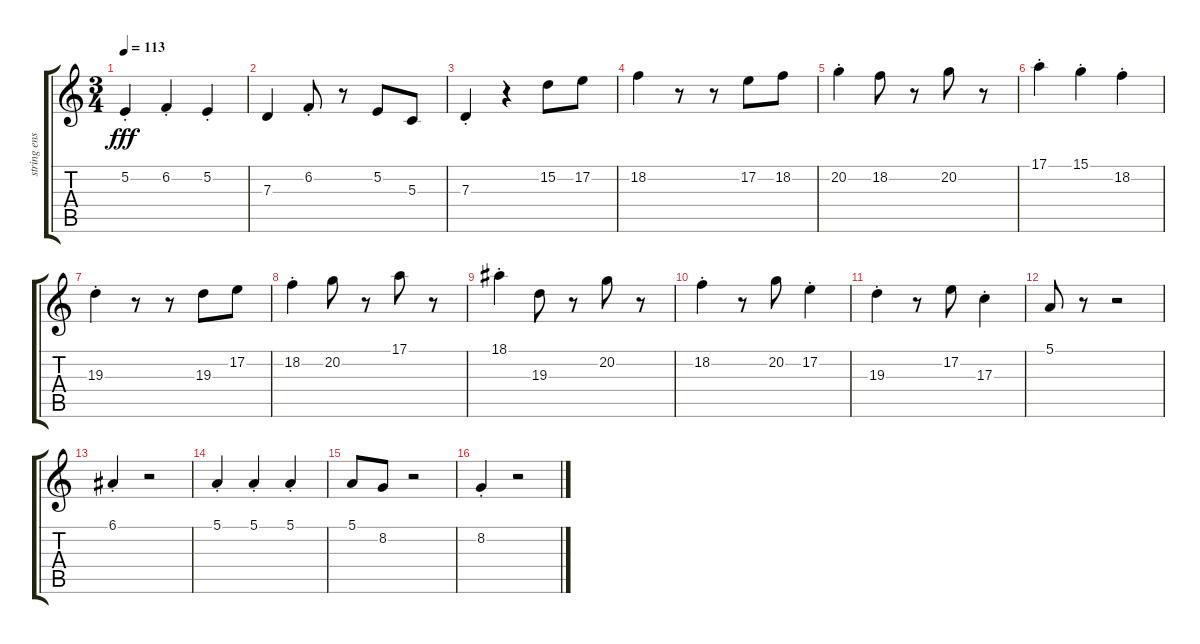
\track ("string ensemble" "string ens") {instrument stringensemble1}
\staff {score tabs}
\tuning (E4 B3 G3 D3 A2 E2) {hide}
\ts (3 4)
\tempo 113
\clef g2
\ks c
5.2{st}.4{dy fff} 6.2{st}.4 5.2{st}.4 |
7.3.4 6.2{st}.8 r.8 5.2.8 5.3.8 |
7.3{st}.4 r.4 15.2.8 17.2.8 |
18.2.4 r.8 r.8 17.2.8 18.2.8 |
20.2{st}.4 18.2.8 r.8 20.2.8 r.8 |
17.1{st}.4 15.1{st}.4 18.2{st}.4 |
19.3{st}.4 r.8 r.8 19.3.8 17.2.8 |
18.2{st}.4 20.2.8 r.8 17.1.8 r.8 |
18.1{st}.4 19.3.8 r.8 20.2.8 r.8 |
18.2{st}.4 r.8 20.2.8 17.2{st}.4 |
19.3{st}.4 r.8 17.2.8 17.3{st}.4 |
5.1.8 r.8 r.2 |
6.1{st}.4 r.2 |
5.1{st}.4 5.1{st}.4 5.1{st}.4 |
5.1.8 8.2.8 r.2 |
8.2{st}.4 r.2
